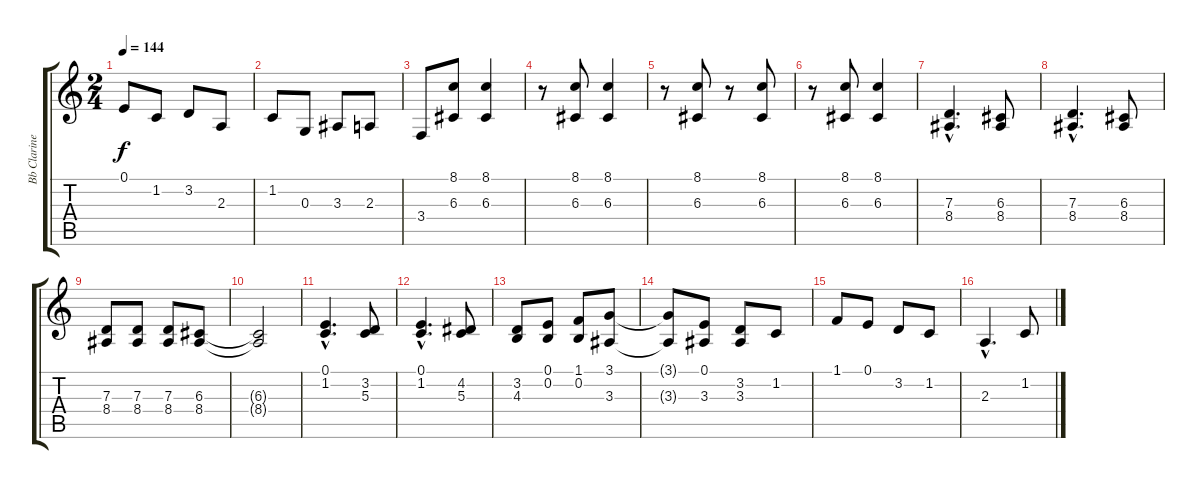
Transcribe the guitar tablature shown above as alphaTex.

\track ("Bb Clarinet         " "Bb Clarine") {instrument clarinet}
\staff {score tabs}
\tuning (E4 B3 G3 D3 A2 E2) {hide}
\ts (2 4)
\tempo 144
\clef g2
\ks c
0.1.8{dy f} 1.2.8 3.2.8 2.3.8 |
1.2.8 0.3.8 3.3.8 2.3.8 |
3.4.8 (8.1 6.3).8 (8.1 6.3).4 |
r.8 (8.1 6.3).8 (8.1 6.3).4 |
r.8 (8.1 6.3).8 r.8 (8.1 6.3).8 |
r.8 (8.1 6.3).8 (8.1 6.3).4 |
(7.3{hac} 8.4{hac}).4{d} (6.3 8.4).8 |
(7.3{hac} 8.4{hac}).4{d} (6.3 8.4).8 |
(7.3 8.4).8 (7.3 8.4).8 (7.3 8.4).8 (6.3 8.4).8 |
(6.3{t} 8.4{t}).2 |
(0.1{hac} 1.2{hac}).4{d} (3.2 5.3).8 |
(0.1{hac} 1.2{hac}).4{d} (4.2 5.3).8 |
(3.2 4.3).8 (0.1 0.2).8 (1.1 0.2).8 (3.1 3.3).8 |
(3.1{t} 3.3{t}).8 (0.1 3.3).8 (3.2 3.3).8 1.2.8 |
1.1.8 0.1.8 3.2.8 1.2.8 |
2.3{hac}.4{d} 1.2.8
